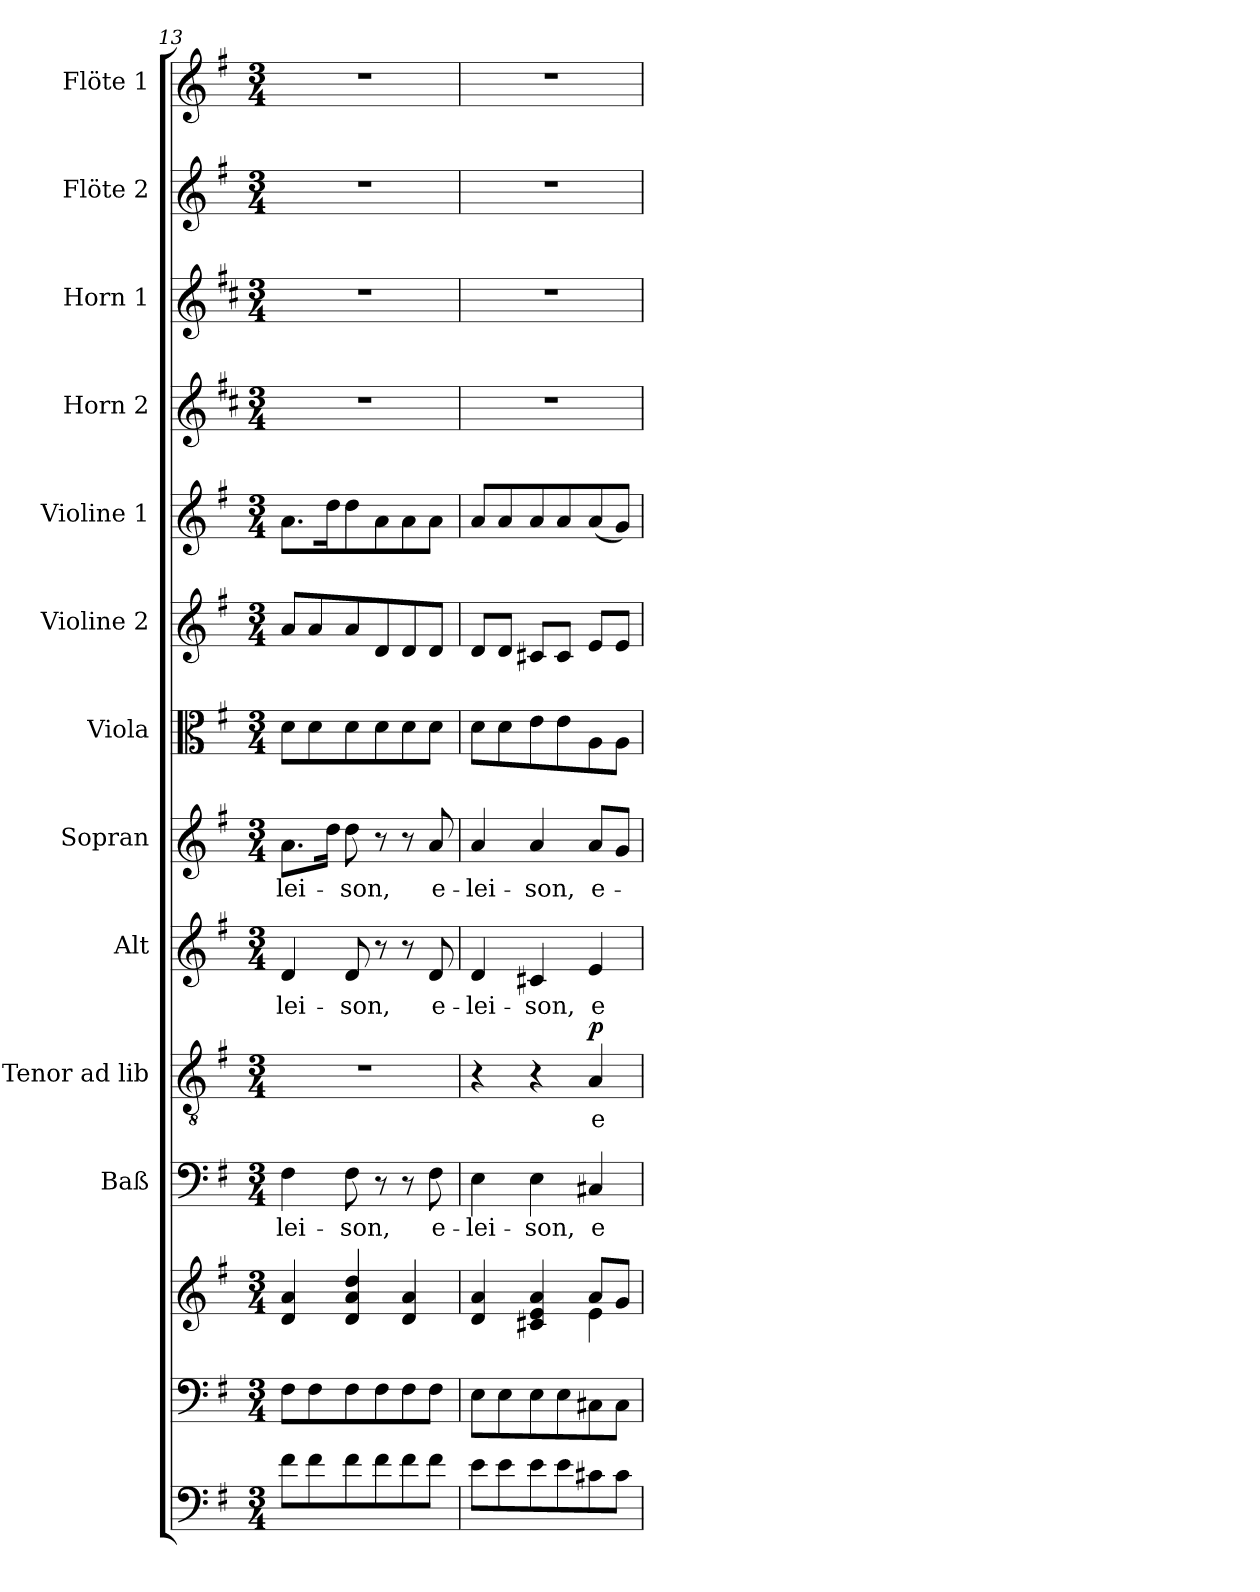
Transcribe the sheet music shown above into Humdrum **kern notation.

**kern	**kern	**kern	**kern	**text	**kern	**text	**dynam	**kern	**text	**kern	**text	**kern	**kern	**kern	**kern	**kern	**kern	**kern
*part13	*part12	*part12	*part11	*part11	*part10	*part10	*part10	*part9	*part9	*part8	*part8	*part7	*part6	*part5	*part4	*part3	*part2	*part1
*staff14	*staff13	*staff12	*staff11	*staff11	*staff10	*staff10	*staff10	*staff9	*staff9	*staff8	*staff8	*staff7	*staff6	*staff5	*staff4	*staff3	*staff2	*staff1
*	*	*	*I"Baß	*	*I"Tenor ad lib	*	*	*I"Alt	*	*I"Sopran	*	*I"Viola	*I"Violine 2	*I"Violine 1	*I"Horn 2	*I"Horn 1	*I"Flöte 2	*I"Flöte 1
*	*	*	*I'Baß	*	*I'Ten	*	*	*I'Alt	*	*I'Sop	*	*I'Vla.	*I'Vln. 2	*I'Vln. 1	*I'Hrn. 2	*I'Hrn. 1	*I'Fl. 2	*I'Fl. 1
*clefF4	*clefF4	*clefG2	*clefF4	*	*clefGv2	*	*	*clefG2	*	*clefG2	*	*clefC3	*clefG2	*clefG2	*clefG2	*clefG2	*clefG2	*clefG2
*ITrd7c12	*	*	*	*	*	*	*	*	*	*	*	*	*	*	*ITrd4c7	*ITrd4c7	*	*
*k[f#]	*k[f#]	*k[f#]	*k[f#]	*	*k[f#]	*	*	*k[f#]	*	*k[f#]	*	*k[f#]	*k[f#]	*k[f#]	*k[f#]	*k[f#]	*k[f#]	*k[f#]
*G:	*G:	*G:	*G:	*	*G:	*	*	*G:	*	*G:	*	*G:	*G:	*G:	*G:	*G:	*G:	*G:
*M3/4	*M3/4	*M3/4	*M3/4	*	*M3/4	*	*	*M3/4	*	*M3/4	*	*M3/4	*M3/4	*M3/4	*M3/4	*M3/4	*M3/4	*M3/4
=13	=13	=13	=13	=13	=13	=13	=13	=13	=13	=13	=13	=13	=13	=13	=13	=13	=13	=13
!	!	!	!	!LO:LY:b	!	!	!	!	!LO:LY:b	!	!LO:LY:b	!	!	!	!	!	!	!
8F#\L	8F#\L	4d/ 4a/	4F#\	-lei-	2.r	.	.	4d/	-lei-	8.a\L	-lei-	8d\L	8a/L	8.a\L	2.r	2.r	2.r	2.r
8F#\	8F#\	.	.	.	.	.	.	.	.	.	.	8d\	8a/	.	.	.	.	.
.	.	.	.	.	.	.	.	.	.	16dd\Jk	.	.	.	16dd\k	.	.	.	.
!	!	!	!	!LO:LY:b	!	!	!	!	!LO:LY:b	!	!LO:LY:b	!	!	!	!	!	!	!
8F#\	8F#\	4d/ 4a/ 4dd/	8F#\	-son,	.	.	.	8d/	-son,	8dd\	-son,	8d\	8a/	8dd\	.	.	.	.
8F#\	8F#\	.	8r	.	.	.	.	8r	.	8r	.	8d\	8d/	8a\	.	.	.	.
8F#\	8F#\	4d/ 4a/	8r	.	.	.	.	8r	.	8r	.	8d\	8d/	8a\	.	.	.	.
!	!	!	!	!LO:LY:b	!	!	!	!	!LO:LY:b	!	!LO:LY:b	!	!	!	!	!	!	!
8F#\J	8F#\J	.	8F#\	e-	.	.	.	8d/	e-	8a/	e-	8d\J	8d/J	8a\J	.	.	.	.
=14	=14	=14	=14	=14	=14	=14	=14	=14	=14	=14	=14	=14	=14	=14	=14	=14	=14	=14
*	*	*^	*	*	*	*	*	*	*	*	*	*	*	*	*	*	*	*
!	!	!	!	!	!LO:LY:b	!	!	!	!	!LO:LY:b	!	!LO:LY:b	!	!	!	!	!	!	!
8E\L	8E\L	4d/ 4a/	2ryy	4E\	-lei-	4r	.	.	4d/	-lei-	4a/	-lei-	8d\L	8d/L	8a/L	2.r	2.r	2.r	2.r
8E\	8E\	.	.	.	.	.	.	.	.	.	.	.	8d\	8d/J	8a/	.	.	.	.
!	!	!	!	!	!LO:LY:b	!	!	!	!	!LO:LY:b	!	!LO:LY:b	!	!	!	!	!	!	!
8E\	8E\	4c#X/ 4e/ 4a/	.	4E\	-son,	4r	.	.	4c#X/	-son,	4a/	-son,	8e\	8c#X/L	8a/	.	.	.	.
8E\	8E\	.	.	.	.	.	.	.	.	.	.	.	8e\	8c#/J	8a/	.	.	.	.
!	!	!	!	!	!LO:LY:b	!	!LO:LY:b	!LO:DY:a	!	!LO:LY:b	!	!LO:LY:b	!	!	!	!	!	!	!
8C#X\	8C#X\	8a/L	4e\	4C#X/	e-	4A/	e-	p	4e/	e-	8a/L	e-	8A\	8e/L	(<8a/	.	.	.	.
8C#\J	8C#\J	8g/J	.	.	.	.	.	.	.	.	8g/J	.	8A\J	8e/J	8g/J)	.	.	.	.
*	*	*v	*v	*	*	*	*	*	*	*	*	*	*	*	*	*	*	*	*
=	=	=	=	=	=	=	=	=	=	=	=	=	=	=	=	=	=	=
*-	*-	*-	*-	*-	*-	*-	*-	*-	*-	*-	*-	*-	*-	*-	*-	*-	*-	*-
